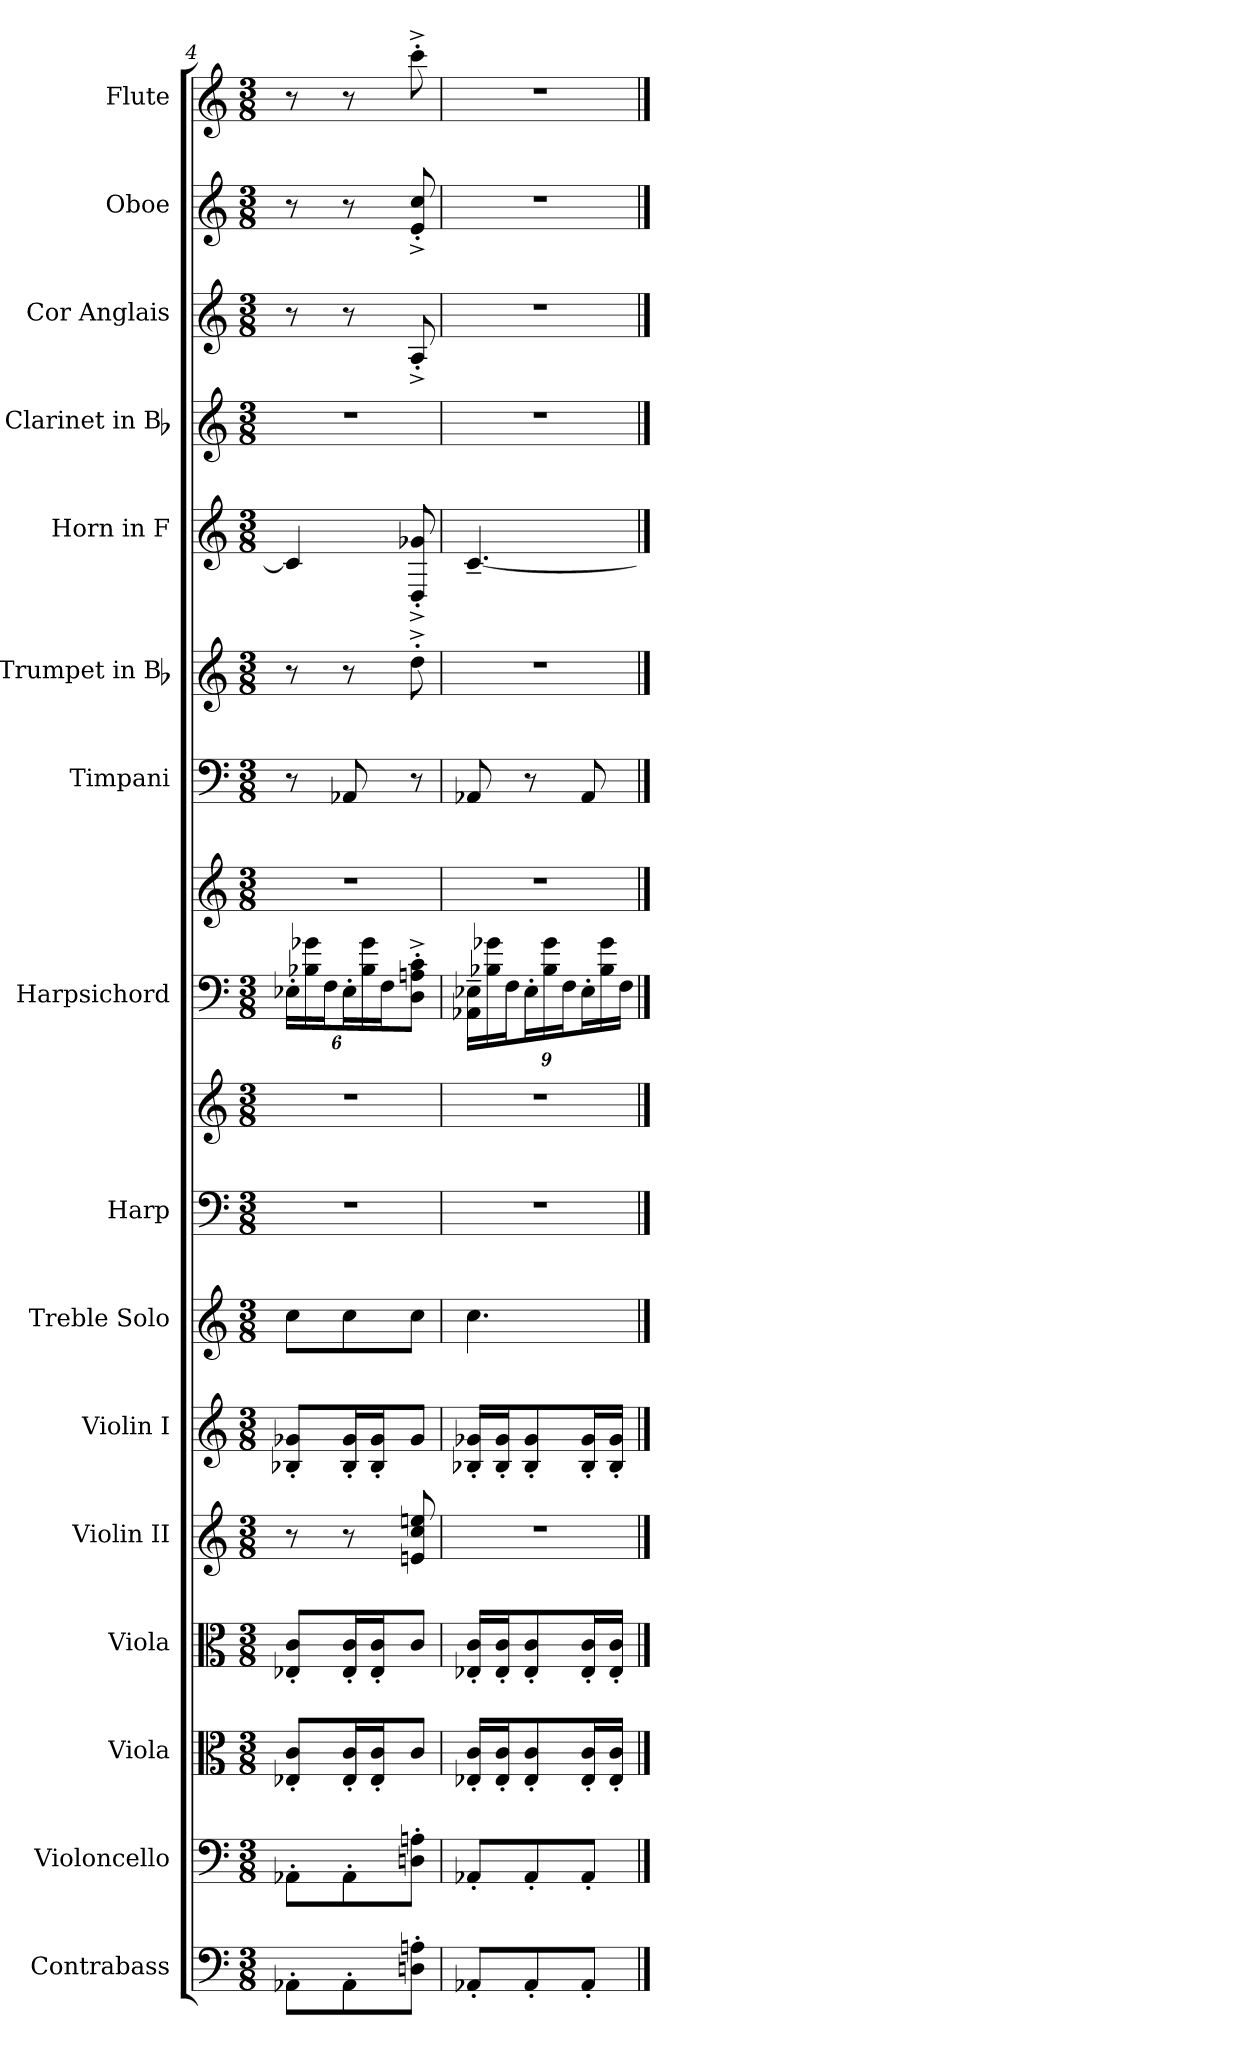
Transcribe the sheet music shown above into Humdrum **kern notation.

**kern	**kern	**kern	**kern	**kern	**kern	**kern	**kern	**kern	**kern	**kern	**kern	**kern	**kern	**kern	**kern	**kern	**kern
*part16	*part15	*part14	*part13	*part12	*part11	*part10	*part9	*part9	*part8	*part8	*part7	*part6	*part5	*part4	*part3	*part2	*part1
*staff18	*staff17	*staff16	*staff15	*staff14	*staff13	*staff12	*staff11	*staff10	*staff9	*staff8	*staff7	*staff6	*staff5	*staff4	*staff3	*staff2	*staff1
*I"Contrabass	*I"Violoncello	*I"Viola	*I"Viola	*I"Violin II	*I"Violin I	*I"Treble Solo	*I"Harp	*	*I"Harpsichord	*	*I"Timpani	*I"Trumpet in Bb	*I"Horn in F	*I"Clarinet in Bb	*I"Cor Anglais	*I"Oboe	*I"Flute
*I'Cb.	*I'Vc.	*I'Vla.	*I'Vla.	*I'Vln. II	*I'Vln. I	*I'Tr. Solo	*I'Hp.	*	*I'Hpsd.	*	*I'Timp.	*I'Tpt.	*I'Hn.	*I'Cl.	*I'C. A.	*I'Ob.	*I'Fl.
*clefF4	*clefF4	*clefC3	*clefC3	*clefG2	*clefG2	*clefG2	*clefF4	*clefG2	*clefF4	*clefG2	*clefF4	*clefG2	*clefG2	*clefG2	*clefG2	*clefG2	*clefG2
*k[]	*k[]	*k[]	*k[]	*k[]	*k[]	*k[]	*k[]	*k[]	*k[]	*k[]	*	*k[]	*	*k[]	*k[]	*k[]	*k[]
*M3/8	*M3/8	*M3/8	*M3/8	*M3/8	*M3/8	*M3/8	*M3/8	*M3/8	*M3/8	*M3/8	*M3/8	*M3/8	*M3/8	*M3/8	*M3/8	*M3/8	*M3/8
=4	=4	=4	=4	=4	=4	=4	=4	=4	=4	=4	=4	=4	=4	=4	=4	=4	=4
8AA-X'L	8AA-X'L	8E-X' 8c'L	8E-X' 8c'L	8r	8B-X' 8g-X'L	8ccL	4.r	4.r	24E-X'LL	4.r	8r	8r	4c]	4.r	8r	8r	8r
.	.	.	.	.	.	.	.	.	24B-X 24g-X	.	.	.	.	.	.	.	.
.	.	.	.	.	.	.	.	.	24FJ	.	.	.	.	.	.	.	.
8AA-'	8AA-'	16E-' 16c'L	16E-' 16c'L	8r	16B-' 16g-'L	8cc	.	.	24E-'L	.	8AA-X	8r	.	.	8r	8r	8r
.	.	.	.	.	.	.	.	.	24B- 24g-	.	.	.	.	.	.	.	.
.	.	16E-' 16c'J	16E-' 16c'J	.	16B-' 16g-'J	.	.	.	.	.	.	.	.	.	.	.	.
.	.	.	.	.	.	.	.	.	24FJ	.	.	.	.	.	.	.	.
8Dn' 8An'J	8Dn' 8An'J	8cJ	8cJ	8en 8cc 8een	8g-J	8ccJ	.	.	8D'^ 8An'^ 8c'^J	.	8r	8dd'^	8D'^ 8g-X'^	.	8A'^	8e'^ 8cc'^	8ccc'^
=5	=5	=5	=5	=5	=5	=5	=5	=5	=5	=5	=5	=5	=5	=5	=5	=5	=5
8AA-X'L	8AA-X'L	16E-X' 16c'LL	16E-X' 16c'LL	4.r	16B-X' 16g-X'LL	4.cc	4.r	4.r	24AA-X~ 24E-X~LL	4.r	8AA-X	4.r	[4.c~	4.r	4.r	4.r	4.r
.	.	.	.	.	.	.	.	.	24B-X 24g-X	.	.	.	.	.	.	.	.
.	.	16E-' 16c'J	16E-' 16c'J	.	16B-' 16g-'J	.	.	.	.	.	.	.	.	.	.	.	.
.	.	.	.	.	.	.	.	.	24FJ	.	.	.	.	.	.	.	.
8AA-'	8AA-'	8E-' 8c'	8E-' 8c'	.	8B-' 8g-'	.	.	.	24E-'L	.	8r	.	.	.	.	.	.
.	.	.	.	.	.	.	.	.	24B- 24g-	.	.	.	.	.	.	.	.
.	.	.	.	.	.	.	.	.	24FJ	.	.	.	.	.	.	.	.
8AA-'J	8AA-'J	16E-' 16c'L	16E-' 16c'L	.	16B-' 16g-'L	.	.	.	24E-'L	.	8AA-	.	.	.	.	.	.
.	.	.	.	.	.	.	.	.	24B- 24g-	.	.	.	.	.	.	.	.
.	.	16E-' 16c'JJ	16E-' 16c'JJ	.	16B-' 16g-'JJ	.	.	.	.	.	.	.	.	.	.	.	.
.	.	.	.	.	.	.	.	.	24FJJ	.	.	.	.	.	.	.	.
==	==	==	==	==	==	==	==	==	==	==	==	==	==	==	==	==	==
*-	*-	*-	*-	*-	*-	*-	*-	*-	*-	*-	*-	*-	*-	*-	*-	*-	*-
